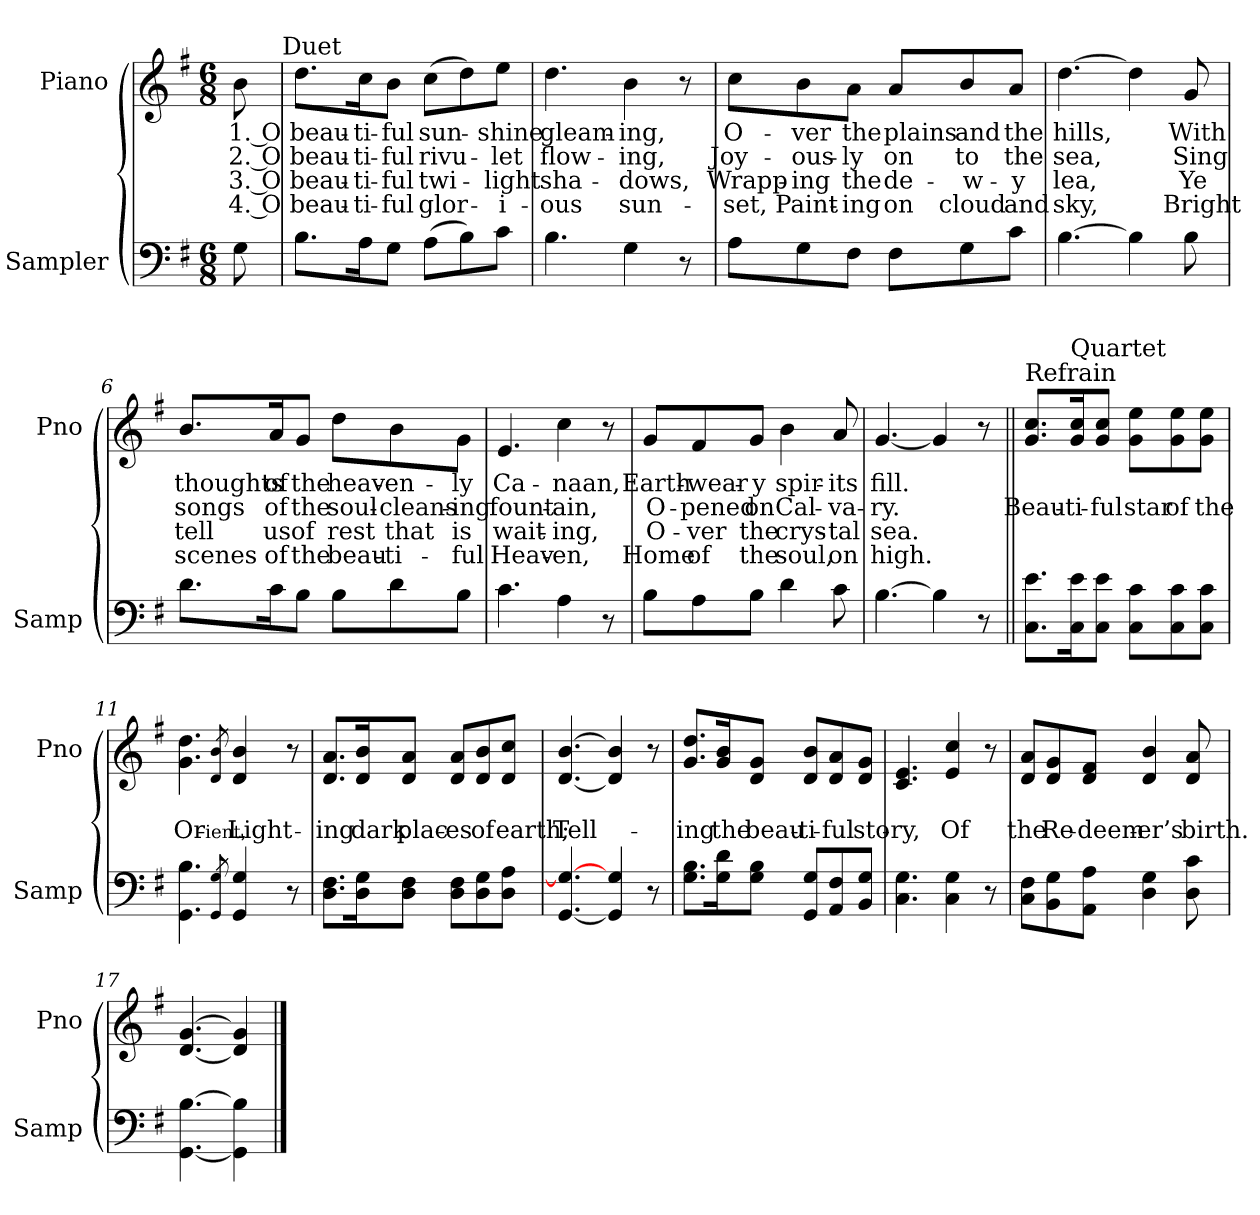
**kern	**kern	**text	**text	**text	**text
*part2	*part1	*part1	*part1	*part1	*part1
*staff2	*staff1	*staff1	*staff1	*staff1	*staff1
*I"Sampler	*I"Piano	*	*	*	*
*I'Samp	*I'Pno	*	*	*	*
*clefF4	*clefG2	*	*	*	*
*k[f#]	*k[f#]	*	*	*	*
*G:	*G:	*	*	*	*
*M6/8	*M6/8	*	*	*	*
=1	=1	=1	=1	=1	=1
8G	8b	1. O	2. O	3. O	4. O
!	!LO:TX:t=Duet	!	!	!	!
=2	=2	=2	=2	=2	=2
8.B\L	8.dd\L	beau-	beau-	beau-	beau-
16A\K	16cc\K	-ti-	-ti-	-ti-	-ti-
8G\J	8b\J	-ful	-ful	-ful	-ful
(8A\L	(8cc\L	sun-	rivu-	twi-	glor-
8B\)	8dd\)	.	.	.	.
8c\J	8ee\J	-shine	-let	-light	-i-
=3	=3	=3	=3	=3	=3
4.B	4.dd	gleam-	flow-	sha-	-ous
4G	4b	-ing,	-ing,	-dows,	sun-
8r	8r	.	.	.	.
=4	=4	=4	=4	=4	=4
8A\L	8cc\L	O-	Joy-	Wrapp-	-set,
8G\	8b\	-ver	-ous-	-ing	Paint-
8F#\J	8a\J	the	-ly	the	-ing
8F#\L	8a/L	plains	on	de-	on
8G\	8b/	and	to	-w-	cloud
8c\J	8a/J	the	the	-y	and
=5	=5	=5	=5	=5	=5
[4.B	[4.dd	hills,	sea,	lea,	sky,
4B]	4dd]	.	.	.	.
8B	8g	With	Sing	Ye	Bright
=6	=6	=6	=6	=6	=6
8.d\L	8.b/L	thoughts	songs	tell	scenes
16c\K	16a/K	of	of	us	of
8B\J	8g/J	the	the	of	the
8B\L	8dd\L	heav-	soul-	rest	beau-
8d\	8b\	-en-	-cleans-	that	-ti-
8B\J	8g\J	-ly	-ing	is	-ful
=7	=7	=7	=7	=7	=7
4.c	4.e	Ca-	fount-	wait-	Heav-
4A	4cc	-naan,	-ain,	-ing,	-en,
8r	8r	.	.	.	.
=8	=8	=8	=8	=8	=8
8B\L	8g/L	Earth-	O-	O-	Home
8A\	8f#/	-wear-	-pened	-ver	of
8B\J	8g/J	-y	on	the	the
4d	4b	spir-	Cal-	crys-	soul,
8c	8a	-its	-va-	-tal	on
=9	=9	=9	=9	=9	=9
[4.B	[4.g	fill.	-ry.	sea.	high.
4B]	4g]	.	.	.	.
8r	8r	.	.	.	.
=10||	=10||	=10||	=10||	=10||	=10||
!	!LO:TX:t=Refrain	!	!	!	!
8.C\ 8.e\L	8.g/ 8.cc/L	.	Beau-	.	.
!	!LO:TX:t=Quartet	!	!	!	!
16C\ 16e\K	16g/ 16cc/K	.	-ti-	.	.
8C\ 8e\J	8g/ 8cc/J	.	-ful	.	.
8C\ 8c\L	8g\ 8ee\L	.	star	.	.
8C\ 8c\	8g\ 8ee\	.	of	.	.
8C\ 8c\J	8g\ 8ee\J	.	the	.	.
=11	=11	=11	=11	=11	=11
4.GG 4.B	4.g 4.dd	.	Or-	.	.
8qGG 8qG	8qd 8qb	.	-ient,	.	.
4GG 4G	4d 4b	.	Light-	.	.
8r	8r	.	.	.	.
=12	=12	=12	=12	=12	=12
8.D\ 8.F#\L	8.d/ 8.a/L	.	-ing	.	.
16D\ 16G\K	16d/ 16b/K	.	dark	.	.
8D\ 8F#\J	8d/ 8a/J	.	plac-	.	.
8D\ 8F#\L	8d/ 8a/L	.	-es	.	.
8D\ 8G\	8d/ 8b/	.	of	.	.
8D\ 8A\J	8d/ 8cc/J	.	earth;	.	.
=13	=13	=13	=13	=13	=13
[4.GG 4.G_	[4.d [4.b	.	Tell-	.	.
4GG] 4G	4d] 4b]	.	.	.	.
8r	8r	.	.	.	.
=14	=14	=14	=14	=14	=14
8.G\ 8.B\L	8.g/ 8.dd/L	.	-ing	.	.
16G\ 16d\K	16g/ 16b/K	.	the	.	.
8G\ 8B\J	8d/ 8g/J	.	beau-	.	.
8GG/ 8G/L	8d/ 8b/L	.	-ti-	.	.
8AA/ 8F#/	8d/ 8a/	.	-ful	.	.
8BB/ 8G/J	8d/ 8g/J	.	sto-	.	.
=15	=15	=15	=15	=15	=15
4.C 4.G	4.c 4.e	.	-ry,	.	.
4C 4G	4e 4cc	.	Of	.	.
8r	8r	.	.	.	.
=16	=16	=16	=16	=16	=16
8C\ 8F#\L	8d/ 8a/L	.	the	.	.
8BB\ 8G\	8d/ 8g/	.	Re-	.	.
8AA\ 8A\J	8d/ 8f#/J	.	-deem-	.	.
4D 4G	4d 4b	.	-er’s	.	.
8D 8c	8d 8a	.	birth.	.	.
=17	=17	=17	=17	=17	=17
[4.GG [4.B	[4.d [4.g	.	.	.	.
4GG] 4B]	4d] 4g]	.	.	.	.
==	==	==	==	==	==
*-	*-	*-	*-	*-	*-
